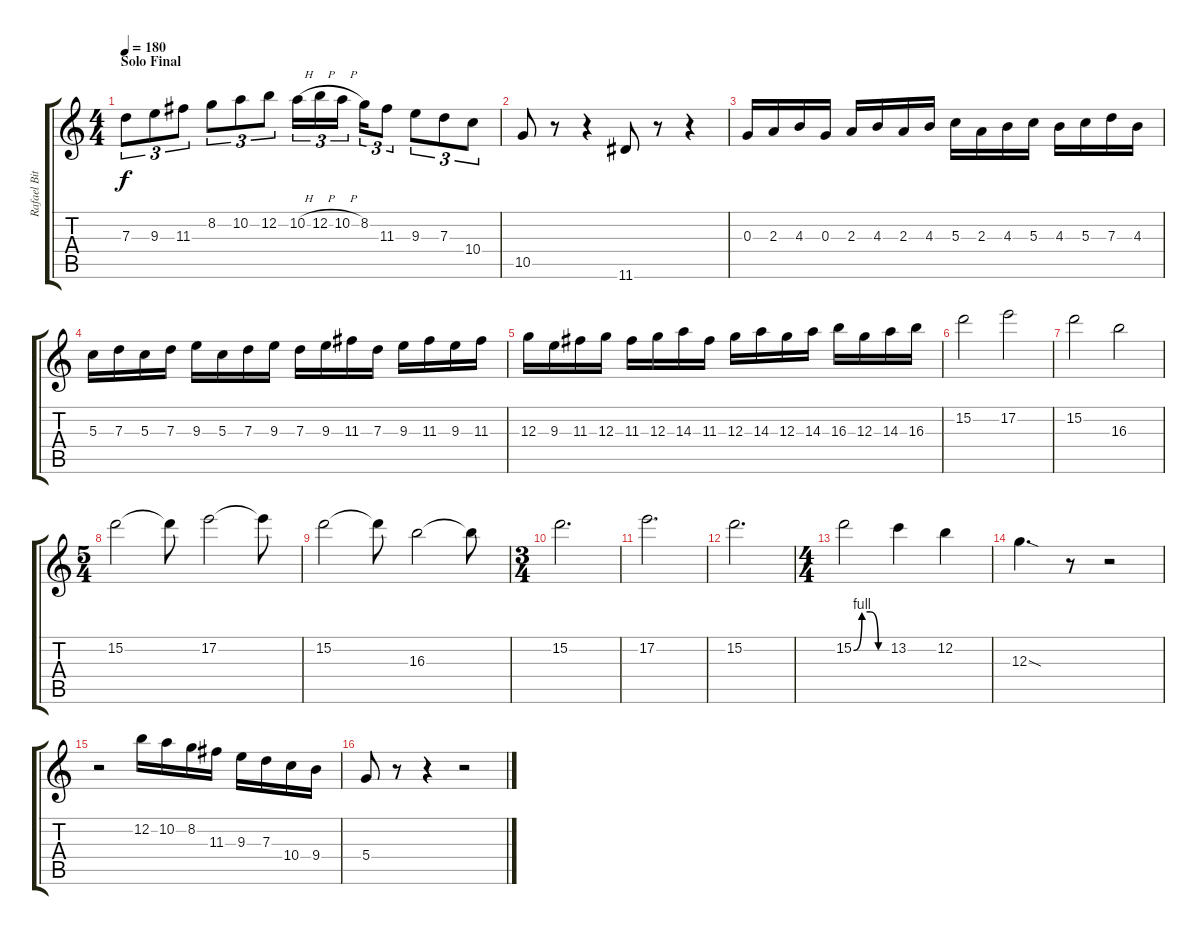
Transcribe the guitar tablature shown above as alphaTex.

\track ("Rafael Bittencourt" "Rafael Bit") {instrument distortionguitar}
\staff {score tabs}
\tuning (E4 B3 G3 D3 A2 E2) {hide}
\ts (4 4)
\section ("" "Solo Final")
\tempo 180
\clef g2
\ks c
7.3.8{tu (3 2) dy f volume 14 balance 11} 9.3.8{tu (3 2)} 11.3.8{tu (3 2)} 8.2.8{tu (3 2)} 10.2.8{tu (3 2)} 12.2.8{tu (3 2)} 10.2{h}.16{tu (3 2)} 12.2{h}.16{tu (3 2)} 10.2{h}.16{tu (3 2) beam splitsecondary} 8.2.16{tu (3 2)} 11.3.8{tu (3 2)} 9.3.8{tu (3 2)} 7.3.8{tu (3 2)} 10.4.8{tu (3 2)} |
10.5.8 r.8 r.4 11.6.8 r.8 r.4 |
0.3.16 2.3.16 4.3.16 0.3.16 2.3.16 4.3.16 2.3.16 4.3.16 5.3.16 2.3.16 4.3.16 5.3.16 4.3.16 5.3.16 7.3.16 4.3.16 |
5.3.16 7.3.16 5.3.16 7.3.16 9.3.16 5.3.16 7.3.16 9.3.16 7.3.16 9.3.16 11.3.16 7.3.16 9.3.16 11.3.16 9.3.16 11.3.16 |
12.3.16 9.3.16 11.3.16 12.3.16 11.3.16 12.3.16 14.3.16 11.3.16 12.3.16 14.3.16 12.3.16 14.3.16 16.3.16 12.3.16 14.3.16 16.3.16 |
15.2.2 17.2.2 |
15.2.2 16.3.2 |
\ts (5 4)
15.2.2 15.2{t}.8 17.2.2 17.2{t}.8 |
15.2.2 15.2{t}.8 16.3.2 16.3{t}.8 |
\ts (3 4)
15.2.2{d} |
17.2.2{d} |
15.2.2{d} |
\ts (4 4)
15.2{be (custom 0 0 15 4 30 4 45 0 60 0)}.2 13.2.4 12.2.4 |
12.3{sod}.4{d} r.8 r.2 |
r.2 12.2.16 10.2.16 8.2.16 11.3.16 9.3.16 7.3.16 10.4.16 9.4.16 |
5.4.8 r.8 r.4 r.2
